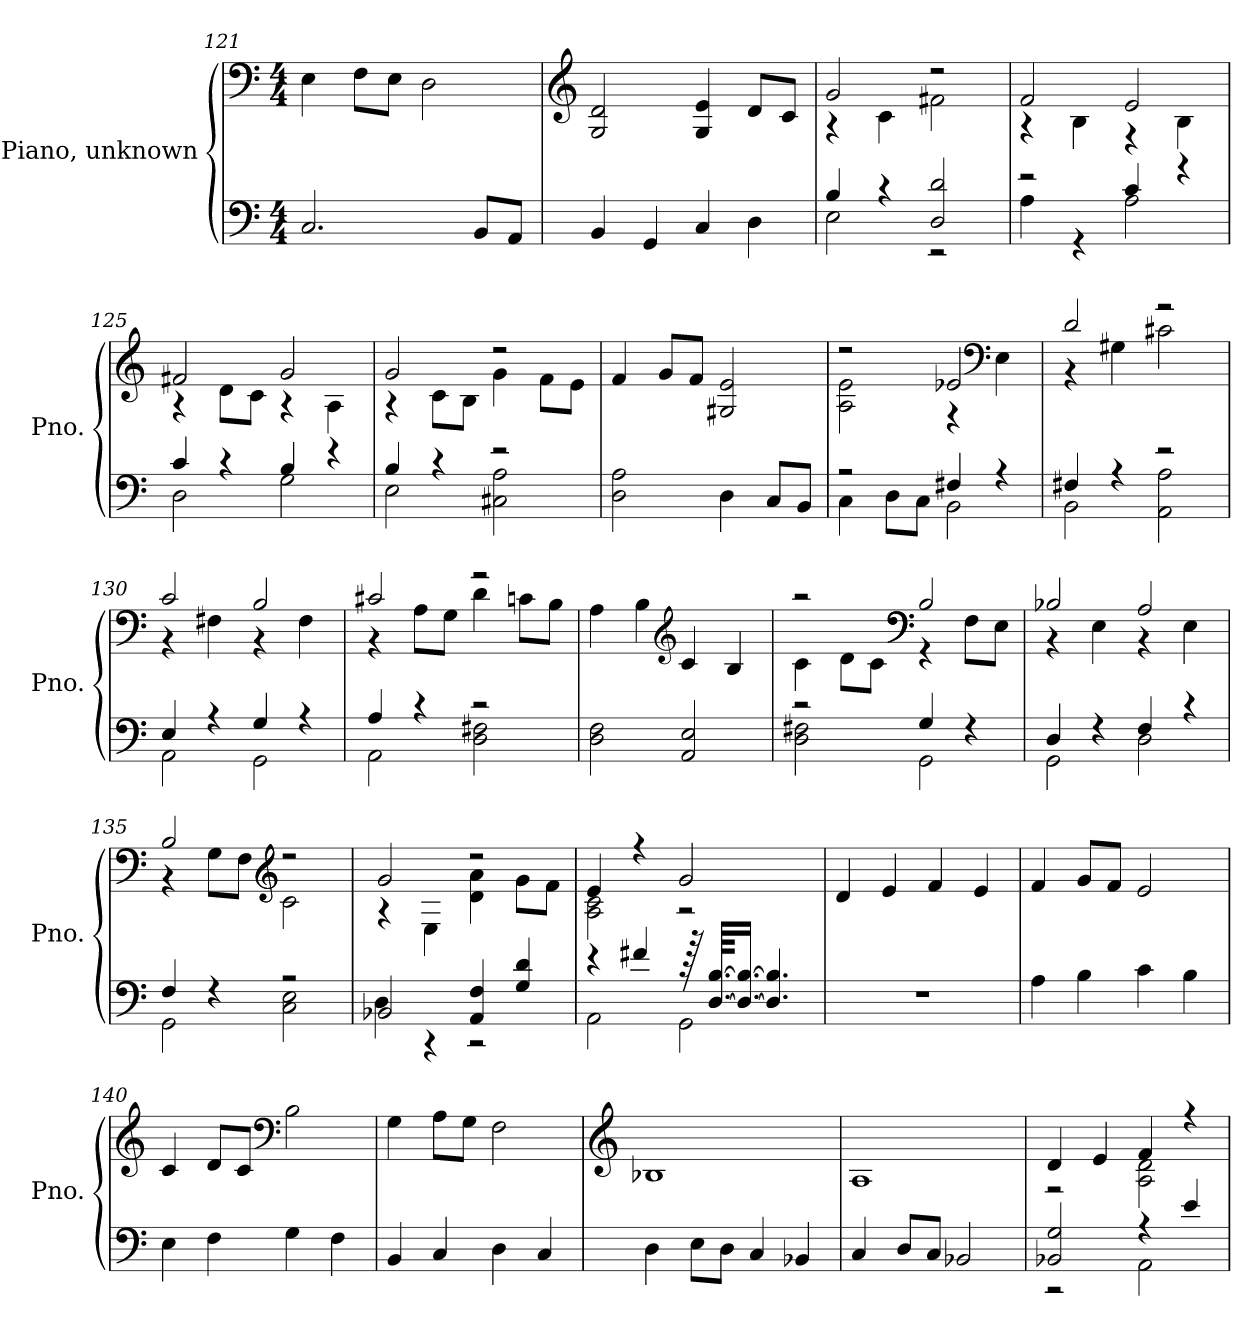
**kern	**kern
*part1	*part1
*staff2	*staff1
*I"Piano, unknown	*
*I'Pno.	*
*clefF4	*clefF4
*k[]	*k[]
*M4/4	*M4/4
=121	=121
2.C/	4E\
.	8F\L
.	8E\J
.	2D\
8BB/L	.
8AA/J	.
=122	=122
*	*clefG2
4BB/	2G/ 2d/
4GG/	.
4C/	4G/ 4e/
4D\	8d/L
.	8c/J
!!LO:LB:g=z
=123	=123
*^	*^
4B/	2E\	2g/	4r
4r	.	.	4c\
2D/ 2d/	2r	2r	2f#X\
=124	=124	=124	=124
2r	4A\	2f/	4r
.	4r	.	4B\
4c/	2A\	2e/	4r
4r	.	.	4B\
=125	=125	=125	=125
4c/	2D\	2f#X/	4r
4r	.	.	8d\L
.	.	.	8c\J
4B/	2G\	2g/	4r
4r	.	.	4A\
=126	=126	=126	=126
4B/	2E\	2g/	4r
4r	.	.	8c\L
.	.	.	8B\J
2r	2C#X\ 2A\	2r	4g\
.	.	.	8f\L
.	.	.	8e\J
*v	*v	*	*
*	*v	*v
=127	=127
2D\ 2A\	4f/
.	8g/L
.	8f/J
4D\	2G#X/ 2e/
8C/L	.
8BB/J	.
=128	=128
*^	*^
2r	4C\	2r	2A\ 2e\
.	8D\L	.	.
.	8C\J	.	.
4F#X/	2BB\	2e-X/	4r
*	*	*clefF4	*
4r	.	.	4E\
!!LO:LB:g=z	!!
=129	=129	=129	=129
4F#X/	2BB\	2d/	4r
4r	.	.	4G#X\
2r	2AA\ 2A\	2r	2c#X\
=130	=130	=130	=130
4E/	2AA\	2c/	4r
4r	.	.	4F#X\
4G/	2GG\	2B/	4r
4r	.	.	4F#\
=131	=131	=131	=131
4A/	2AA\	2c#X/	4r
4r	.	.	8A\L
.	.	.	8G\J
2r	2D\ 2F#X\	2r	4d\
.	.	.	8cn\L
.	.	.	8B\J
*v	*v	*	*
*	*v	*v
=132	=132
2D\ 2F\	4A\
.	4B\
*	*clefG2
2AA/ 2E/	4c/
.	4B/
=133	=133
*^	*^
2r	2D\ 2F#X\	2r	4c\
.	.	.	8d\L
.	.	.	8c\J
*	*	*clefF4	*
4G/	2GG\	2B/	4r
4r	.	.	8F\L
.	.	.	8E\J
=134	=134	=134	=134
4D/	2GG\	2B-X/	4r
4r	.	.	4E\
4F/	2D\	2A/	4r
4r	.	.	4E\
!!LO:LB:g=z	!!
=135	=135	=135	=135
4F/	2GG\	2B/	4r
4r	.	.	8G\L
.	.	.	8F\J
*	*	*clefG2	*
2r	2C\ 2E\	2r	2c\
=136	=136	=136	=136
2BB-X/	4D\	2g/	4r
.	4r	.	4E\
4AA/ 4F/	2r	2r	4d\ 4a\
4G/ 4d/	.	.	8g\L
.	.	.	8f\J
=137	=137	=137	=137
4r	2AA\	4e/	2A\ 2c\
4f#X/	.	4r	.
128r	2GG\	2g/	2r
[64.D/ [64.B/KKLL	.	.	.
16.D/_ 16.B/_JJ	.	.	.
4.D/] 4.B/]	.	.	.
*v	*v	*	*
*	*v	*v
=138	=138
1r	4d/
.	4e/
.	4f/
.	4e/
=139	=139
4A\	4f/
4B\	8g/L
.	8f/J
4c\	2e/
4B\	.
=140	=140
4E\	4c/
4F\	8d/L
.	8c/J
*	*clefF4
4G\	2B\
4F\	.
!!LO:LB:g=z
=141	=141
4BB/	4G\
4C/	8A\L
.	8G\J
4D\	2F\
4C/	.
=142	=142
*	*clefG2
4D\	1B-X
8E\L	.
8D\J	.
4C/	.
4BB-X/	.
=143	=143
4C/	1A
8D/L	.
8C/J	.
2BB-X/	.
=144	=144
*^	*^
2BB-X/ 2G/	2r	4d/	2r
.	.	4e/	.
4r	2AA\	4f/	2A\ 2d\
4e/	.	4r	.
*v	*v	*	*
*	*v	*v
=	=
*-	*-
